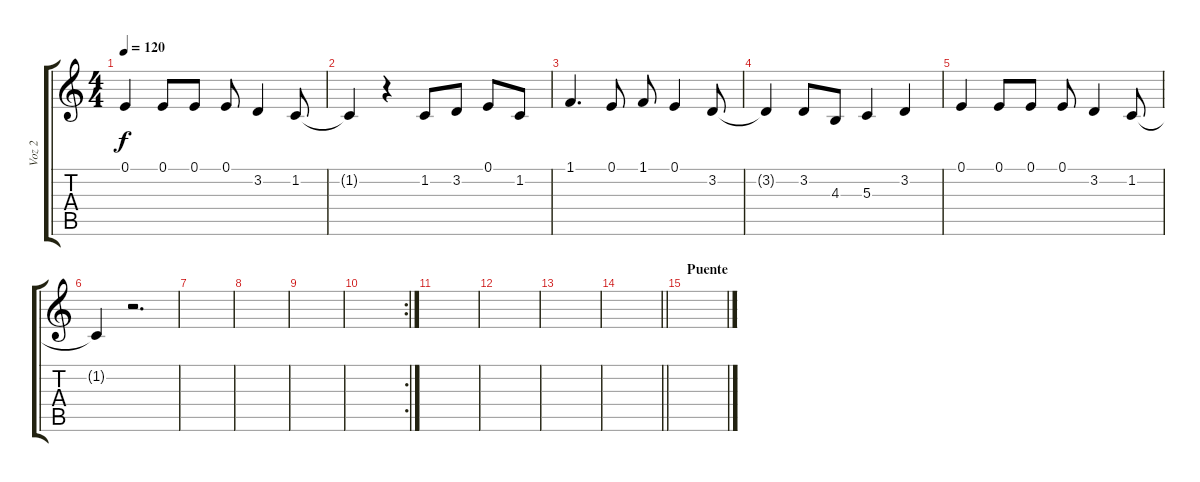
\track ("Voz 2" "Voz 2") {instrument clarinet}
\staff {score tabs}
\tuning (E4 B3 G3 D3 A2 E2) {hide}
\ts (4 4)
\tempo 120
\clef g2
\ks c
0.1.4{dy f} 0.1.8 0.1.8 0.1.8 3.2.4 1.2.8 |
1.2{t}.4 r.4 1.2.8 3.2.8 0.1.8 1.2.8 |
1.1.4{d} 0.1.8 1.1.8 0.1.4 3.2.8 |
3.2{t}.4 3.2.8 4.3.8 5.3.4 3.2.4 |
0.1.4 0.1.8 0.1.8 0.1.8 3.2.4 1.2.8 |
1.2{t}.4 r.2{d} |
|
|
|
\rc 2
|
|
|
|
\barLineRight lightlight
|
\section ("" "Puente")
